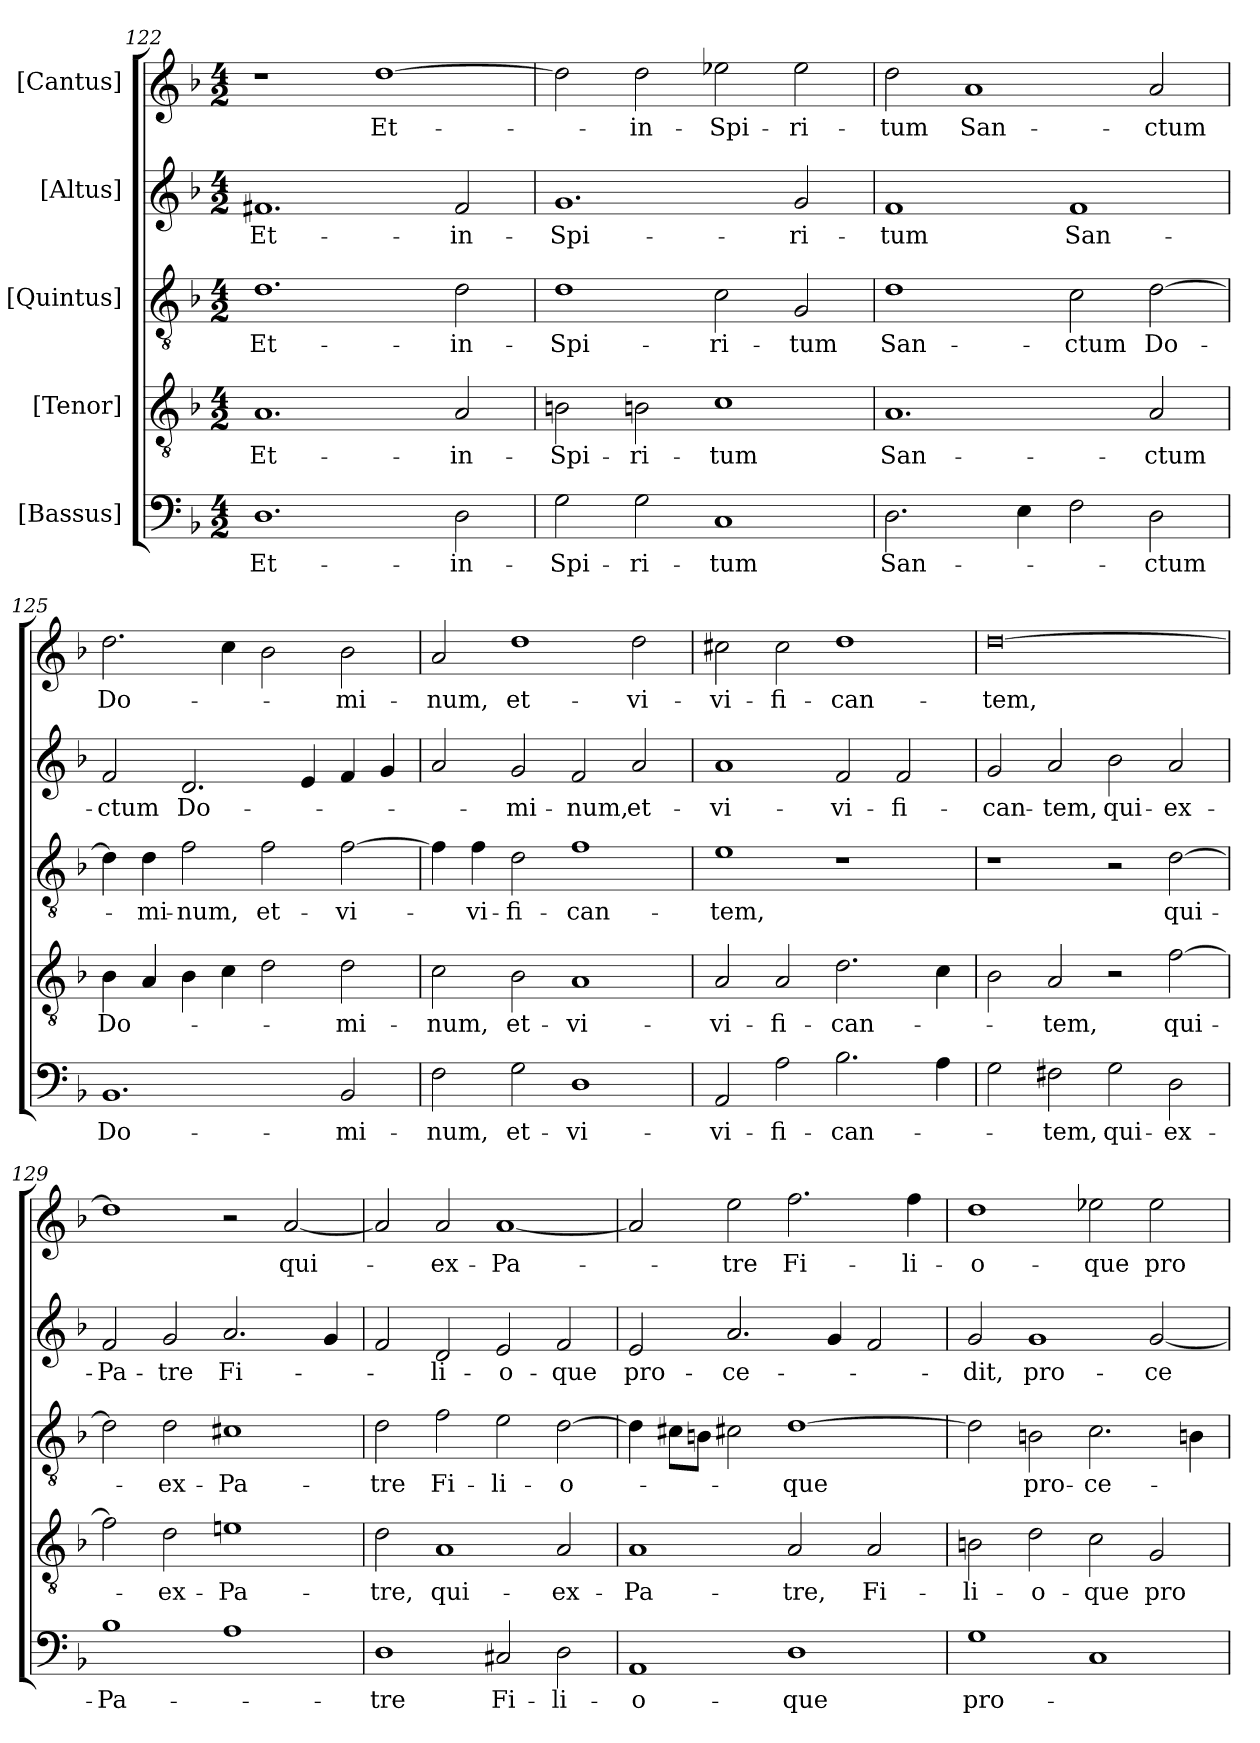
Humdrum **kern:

**kern	**text	**kern	**text	**kern	**text	**kern	**text	**kern	**text
*part5	*part5	*part4	*part4	*part3	*part3	*part2	*part2	*part1	*part1
*staff5	*staff5	*staff4	*staff4	*staff3	*staff3	*staff2	*staff2	*staff1	*staff1
*I"[Bassus]	*	*I"[Tenor]	*	*I"[Quintus]	*	*I"[Altus]	*	*I"[Cantus]	*
*clefF4	*	*clefGv2	*	*clefGv2	*	*clefG2	*	*clefG2	*
*k[b-]	*	*k[b-]	*	*k[b-]	*	*k[b-]	*	*k[b-]	*
*M4/2	*	*M4/2	*	*M4/2	*	*M4/2	*	*M4/2	*
=122	=122	=122	=122	=122	=122	=122	=122	=122	=122
1.D\	Et-	1.A/	Et-	1.d\	Et-	1.f#X/	Et-	1r	.
.	.	.	.	.	.	.	.	[1dd\	Et-
2D\	in-	2A/	in-	2d\	in-	2f#/	in-	.	.
=123	=123	=123	=123	=123	=123	=123	=123	=123	=123
2G\	Spi-	2Bn\	Spi-	1d\	Spi-	1.g/	Spi-	2dd\]	.
2G\	-ri-	2Bn\	-ri-	.	.	.	.	2dd\	in-
1C/	-tum	1c\	-tum	2c\	-ri-	.	.	2ee-X\	Spi-
.	.	.	.	2G/	-tum	2g/	-ri-	2ee-\	-ri-
=124	=124	=124	=124	=124	=124	=124	=124	=124	=124
2.D\	San-	1.A/	San-	1d\	San-	1f/	-tum	2dd\	-tum
.	.	.	.	.	.	.	.	1a/	San-
4E\	.	.	.	.	.	.	.	.	.
2F\	.	.	.	2c\	-ctum	1f/	San-	.	.
2D\	-ctum	2A/	-ctum	[2d\	Do-	.	.	2a/	-ctum
=125	=125	=125	=125	=125	=125	=125	=125	=125	=125
1.BB-/	Do-	4B-\	Do-	4d\]	.	2f/	-ctum	2.dd\	Do-
.	.	4A/	.	4d\	-mi-	.	.	.	.
.	.	4B-\	.	2f\	-num,	2.d/	Do-	.	.
.	.	4c\	.	.	.	.	.	4cc\	.
.	.	2d\	.	2f\	et-	.	.	2b-\	.
.	.	.	.	.	.	4e/	.	.	.
2BB-/	-mi-	2d\	-mi-	[2f\	vi-	4f/	.	2b-\	-mi-
.	.	.	.	.	.	4g/	.	.	.
=126	=126	=126	=126	=126	=126	=126	=126	=126	=126
2F\	-num,	2c\	-num,	4f\]	.	2a/	.	2a/	-num,
.	.	.	.	4f\	-vi-	.	.	.	.
2G\	et-	2B-\	et-	2d\	-fi-	2g/	-mi-	1dd\	et-
1D\	vi-	1A/	vi-	1f\	-can-	2f/	-num,	.	.
.	.	.	.	.	.	2a/	et-	2dd\	vi-
=127	=127	=127	=127	=127	=127	=127	=127	=127	=127
2AA/	-vi-	2A/	-vi-	1e\	-tem,	1a/	vi-	2cc#X\	-vi-
2A\	-fi-	2A/	-fi-	.	.	.	.	2cc#\	-fi-
2.B-\	-can-	2.d\	-can-	1r	.	2f/	-vi-	1dd\	-can-
.	.	.	.	.	.	2f/	-fi-	.	.
4A\	.	4c\	.	.	.	.	.	.	.
=128	=128	=128	=128	=128	=128	=128	=128	=128	=128
2G\	.	2B-\	.	1r	.	2g/	-can-	[0dd\	-tem,
2F#X\	-tem,	2A/	-tem,	.	.	2a/	-tem,	.	.
2G\	qui-	2r	.	2r	.	2b-\	qui-	.	.
2D\	ex-	[2f\	qui-	[2d\	qui-	2a/	ex-	.	.
=129	=129	=129	=129	=129	=129	=129	=129	=129	=129
1B-\	Pa-	2f\]	.	2d\]	.	2f/	Pa-	1dd\]	.
.	.	2d\	ex-	2d\	ex-	2g/	-tre	.	.
1A\	.	1en\	Pa-	1c#X\	Pa-	2.a/	Fi-	2r	.
.	.	.	.	.	.	.	.	[2a/	qui-
.	.	.	.	.	.	4g/	.	.	.
=130	=130	=130	=130	=130	=130	=130	=130	=130	=130
1D\	-tre	2d\	-tre,	2d\	-tre	2f/	.	2a/]	.
.	.	1A/	qui-	2f\	Fi-	2d/	-li-	2a/	ex-
2C#X/	Fi-	.	.	2e\	-li-	2e/	-o-	[1a/	Pa-
2D\	-li-	2A/	ex-	[2d\	-o-	2f/	-que	.	.
=131	=131	=131	=131	=131	=131	=131	=131	=131	=131
1AA/	-o-	1A/	Pa-	4d\]	.	2e/	pro-	2a/]	.
.	.	.	.	8c#X\L	.	.	.	.	.
.	.	.	.	8Bn\J	.	.	.	.	.
.	.	.	.	2c#X\	.	2.a/	-ce-	2ee\	-tre
1D\	-que	2A/	-tre,	[1d\	-que	.	.	2.ff\	Fi-
.	.	.	.	.	.	4g/	.	.	.
.	.	2A/	Fi-	.	.	2f/	.	.	.
.	.	.	.	.	.	.	.	4ff\	-li-
=132	=132	=132	=132	=132	=132	=132	=132	=132	=132
1G\	pro-	2Bn\	-li-	2d\]	.	2g/	-dit,	1dd\	-o-
.	.	2d\	-o-	2Bn\	pro-	1g/	pro-	.	.
1C/	.	2c\	-que	2.c\	-ce-	.	.	2ee-X\	-que
.	.	2G/	pro-	.	.	[2g/	-ce-	2ee-\	pro-
.	.	.	.	4Bn\	.	.	.	.	.
=	=	=	=	=	=	=	=	=	=
*-	*-	*-	*-	*-	*-	*-	*-	*-	*-
